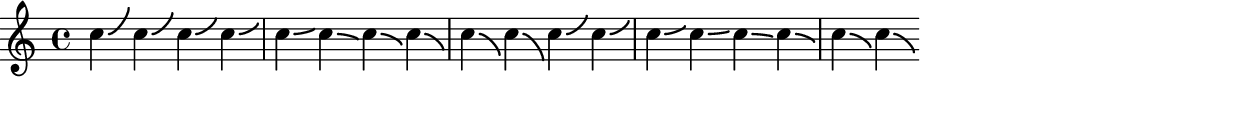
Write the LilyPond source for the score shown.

%% Generated by lilypond-book
%% Options: [exampleindent=10.16\mm,indent=0\mm,line-width=160\mm,paper-height=845.047\pt,paper-width=597.508\pt,papersize='(cons (* 597.508 pt) (* 845.047 pt))]
\include "lilypond-book-preamble.ly"


% ****************************************************************
% Start cut-&-pastable-section
% ****************************************************************

#(ly:set-option 'eps-box-padding 3.000000)



\paper {
  #(set-paper-size '(cons (* 597.508 pt) (* 845.047 pt)))
  indent = 0\mm
  line-width = 160\mm
  % offset the left padding, also add 1mm as lilypond creates cropped
  % images with a little space on the right
  line-width = #(- line-width (* mm  3.000000) (* mm 1))
}

\layout {
  
}




% ****************************************************************
% ly snippet:
% ****************************************************************
\sourcefilename "/lilypond-2.25.15/input/regression/bend-after.ly"
\sourcefileline 0
\version "2.19.21"

\header {
  texidoc = "Falls and doits can be created with @code{\\bendAfter.}
They run to the next note, or to the next bar line.  Microtone bends
like @code{\\bendAfter 3.5} are also supported."
}

\relative {
  \override Score.SpacingSpanner.shortest-duration-space = 3.0
  c''4-\bendAfter 5
  c4-\bendAfter 4
  c4-\bendAfter 3
  c4-\bendAfter 2
  c4-\bendAfter 1
  c4-\bendAfter -1
  c4-\bendAfter -2
  c4-\bendAfter -3
  c4-\bendAfter -4
  c4-\bendAfter -5
  c4-\bendAfter 3.5
  c4-\bendAfter 2.5
  c4-\bendAfter 1.5
  c4-\bendAfter 0.5
  c4-\bendAfter -0.5
  c4-\bendAfter -1.5
  c4-\bendAfter -2.5
  c4-\bendAfter -3.5
}



% ****************************************************************
% end ly snippet
% ****************************************************************
